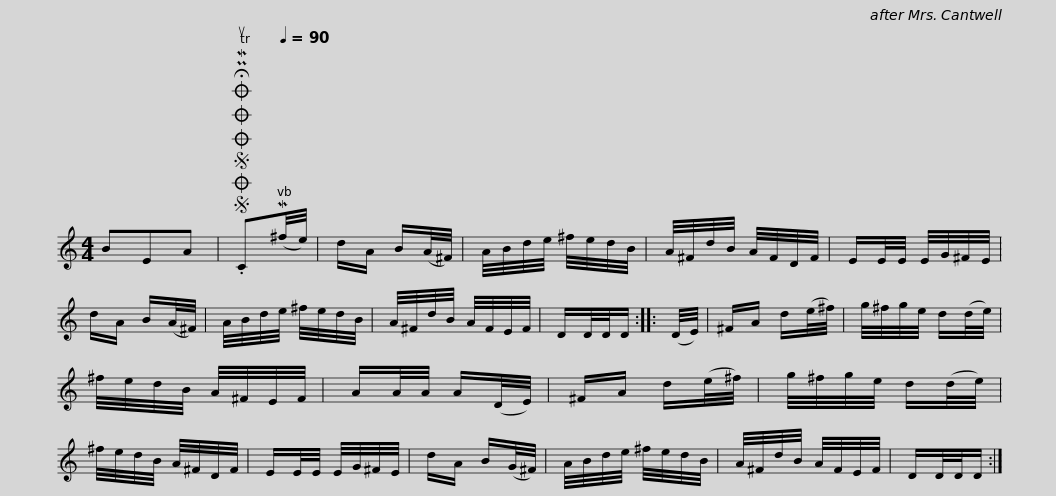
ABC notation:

X:1
L:1/8
M:4/4
I:linebreak $
K:C
V:1 treble
V:1
 BEA |SOSOOO .!fermata!PMTuC[Q:1/4=90](M^f/4e/4) | d/A/ B/(A/4^F/4) | A/4B/4d/4e/4 ^f/4e/4d/4B/4 | A/4^F/4d/4B/4 A/4F/4D/4F/4 | %5
 E/E/4E/4 E/4G/4^F/4E/4 | d/A/ B/(A/4^F/4) | A/4B/4d/4e/4 ^f/4e/4d/4B/4 |$ A/4^F/4d/4B/4 A/4F/4E/4F/4 | D/D/4D/4D/ :: %10
 (D/4E/4) | ^F/A/ d/(e/4^f/4) | g/4^f/4g/4e/4 d/(d/4e/4) | ^f/4e/4d/4B/4 A/4^F/4E/4F/4 | A/A/4A/4 A/(D/4E/4) | %15
 ^F/A/ d/(e/4^f/4) |$ g/4^f/4g/4e/4 d/(d/4e/4) | ^f/4e/4d/4B/4 A/4^F/4D/4F/4 | E/E/4E/4 E/4G/4^F/4E/4 | d/A/ B/(G/4^F/4) | %20
 A/4B/4d/4e/4 ^f/4e/4d/4B/4 | A/4^F/4d/4B/4 A/4F/4E/4F/4 | D/D/4D/4D/ :| %23
